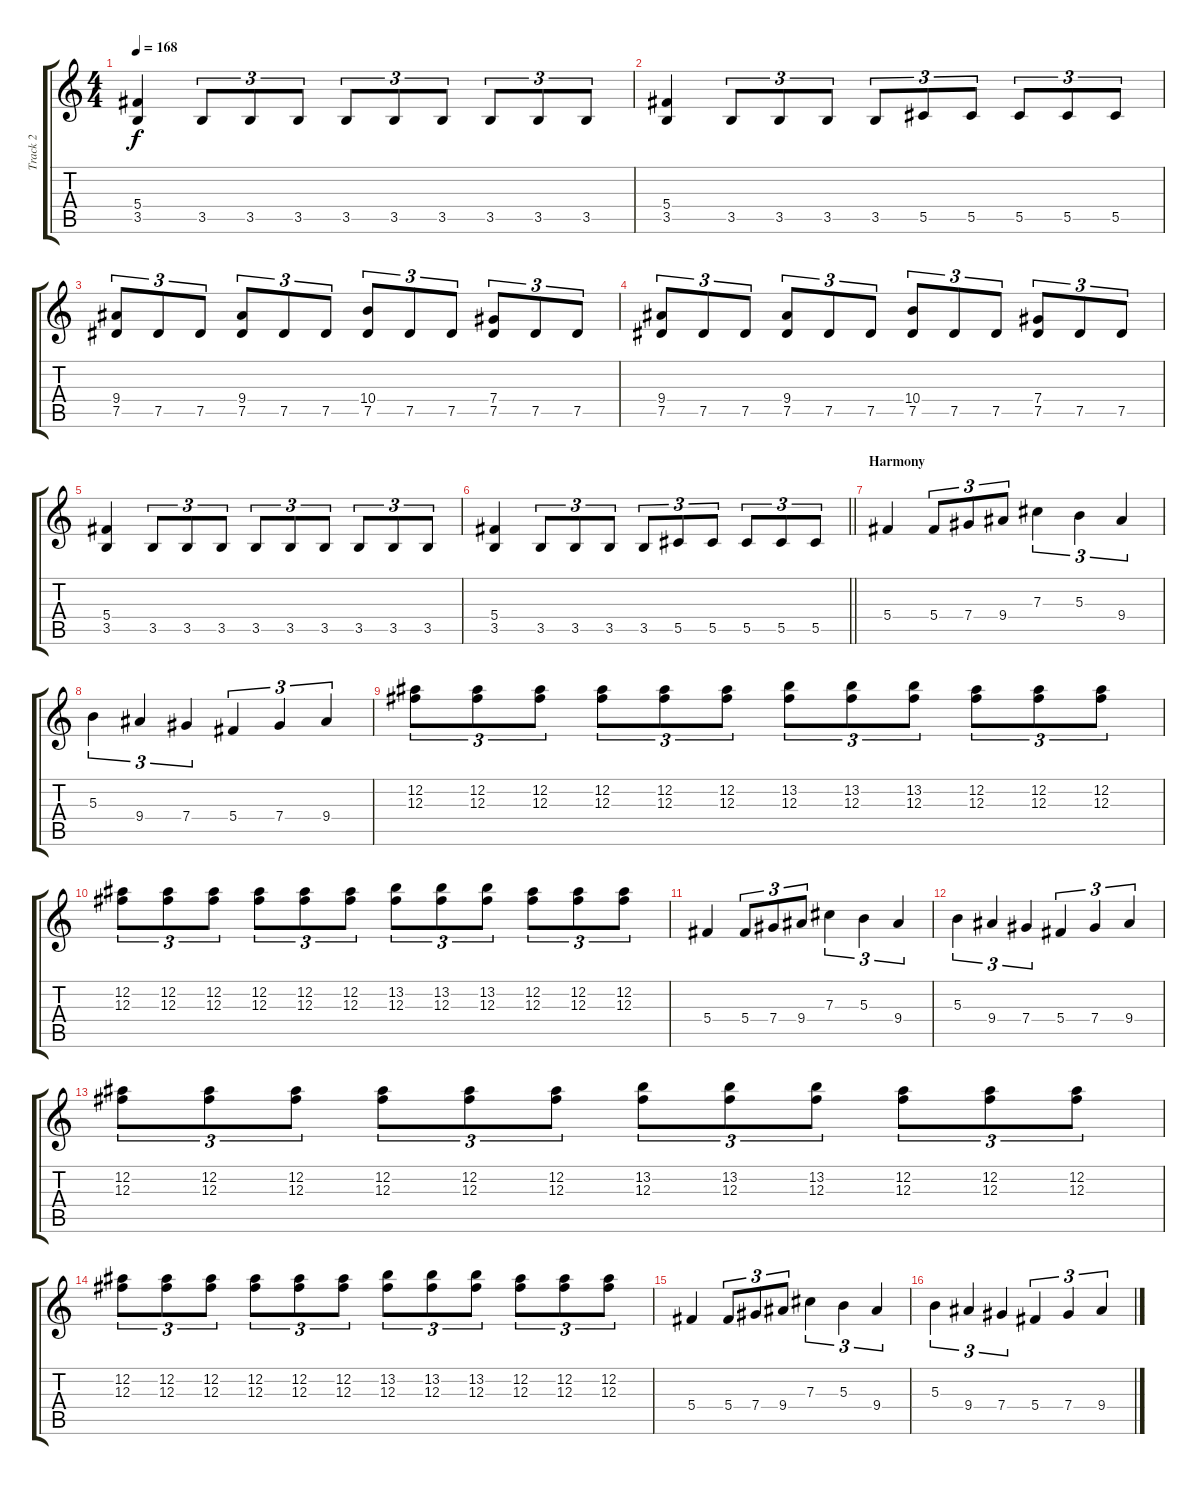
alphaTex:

\track ("Track 2" "Track 2") {instrument distortionguitar}
\staff {score tabs}
\tuning (Eb4 Bb3 Gb3 Db3 Ab2 Eb2) {hide}
\ts (4 4)
\tempo 168
\clef g2
\ks c
(5.4 3.5).4{dy f} 3.5.8{tu (3 2)} 3.5.8{tu (3 2)} 3.5.8{tu (3 2)} 3.5.8{tu (3 2)} 3.5.8{tu (3 2)} 3.5.8{tu (3 2)} 3.5.8{tu (3 2)} 3.5.8{tu (3 2)} 3.5.8{tu (3 2)} |
(5.4 3.5).4 3.5.8{tu (3 2)} 3.5.8{tu (3 2)} 3.5.8{tu (3 2)} 3.5.8{tu (3 2)} 5.5.8{tu (3 2)} 5.5.8{tu (3 2)} 5.5.8{tu (3 2)} 5.5.8{tu (3 2)} 5.5.8{tu (3 2)} |
(9.4 7.5).8{tu (3 2)} 7.5.8{tu (3 2)} 7.5.8{tu (3 2)} (9.4 7.5).8{tu (3 2)} 7.5.8{tu (3 2)} 7.5.8{tu (3 2)} (10.4 7.5).8{tu (3 2)} 7.5.8{tu (3 2)} 7.5.8{tu (3 2)} (7.4 7.5).8{tu (3 2)} 7.5.8{tu (3 2)} 7.5.8{tu (3 2)} |
(9.4 7.5).8{tu (3 2)} 7.5.8{tu (3 2)} 7.5.8{tu (3 2)} (9.4 7.5).8{tu (3 2)} 7.5.8{tu (3 2)} 7.5.8{tu (3 2)} (10.4 7.5).8{tu (3 2)} 7.5.8{tu (3 2)} 7.5.8{tu (3 2)} (7.4 7.5).8{tu (3 2)} 7.5.8{tu (3 2)} 7.5.8{tu (3 2)} |
(5.4 3.5).4 3.5.8{tu (3 2)} 3.5.8{tu (3 2)} 3.5.8{tu (3 2)} 3.5.8{tu (3 2)} 3.5.8{tu (3 2)} 3.5.8{tu (3 2)} 3.5.8{tu (3 2)} 3.5.8{tu (3 2)} 3.5.8{tu (3 2)} |
\barLineRight lightlight
(5.4 3.5).4 3.5.8{tu (3 2)} 3.5.8{tu (3 2)} 3.5.8{tu (3 2)} 3.5.8{tu (3 2)} 5.5.8{tu (3 2)} 5.5.8{tu (3 2)} 5.5.8{tu (3 2)} 5.5.8{tu (3 2)} 5.5.8{tu (3 2)} |
\section ("" "Harmony")
5.4.4 5.4.8{tu (3 2)} 7.4.8{tu (3 2)} 9.4.8{tu (3 2)} 7.3.4{tu (3 2)} 5.3.4{tu (3 2)} 9.4.4{tu (3 2)} |
5.3.4{tu (3 2)} 9.4.4{tu (3 2)} 7.4.4{tu (3 2)} 5.4.4{tu (3 2)} 7.4.4{tu (3 2)} 9.4.4{tu (3 2)} |
(12.2 12.3).8{tu (3 2)} (12.2 12.3).8{tu (3 2)} (12.2 12.3).8{tu (3 2)} (12.2 12.3).8{tu (3 2)} (12.2 12.3).8{tu (3 2)} (12.2 12.3).8{tu (3 2)} (13.2 12.3).8{tu (3 2)} (13.2 12.3).8{tu (3 2)} (13.2 12.3).8{tu (3 2)} (12.2 12.3).8{tu (3 2)} (12.2 12.3).8{tu (3 2)} (12.2 12.3).8{tu (3 2)} |
(12.2 12.3).8{tu (3 2)} (12.2 12.3).8{tu (3 2)} (12.2 12.3).8{tu (3 2)} (12.2 12.3).8{tu (3 2)} (12.2 12.3).8{tu (3 2)} (12.2 12.3).8{tu (3 2)} (13.2 12.3).8{tu (3 2)} (13.2 12.3).8{tu (3 2)} (13.2 12.3).8{tu (3 2)} (12.2 12.3).8{tu (3 2)} (12.2 12.3).8{tu (3 2)} (12.2 12.3).8{tu (3 2)} |
5.4.4 5.4.8{tu (3 2)} 7.4.8{tu (3 2)} 9.4.8{tu (3 2)} 7.3.4{tu (3 2)} 5.3.4{tu (3 2)} 9.4.4{tu (3 2)} |
5.3.4{tu (3 2)} 9.4.4{tu (3 2)} 7.4.4{tu (3 2)} 5.4.4{tu (3 2)} 7.4.4{tu (3 2)} 9.4.4{tu (3 2)} |
(12.2 12.3).8{tu (3 2)} (12.2 12.3).8{tu (3 2)} (12.2 12.3).8{tu (3 2)} (12.2 12.3).8{tu (3 2)} (12.2 12.3).8{tu (3 2)} (12.2 12.3).8{tu (3 2)} (13.2 12.3).8{tu (3 2)} (13.2 12.3).8{tu (3 2)} (13.2 12.3).8{tu (3 2)} (12.2 12.3).8{tu (3 2)} (12.2 12.3).8{tu (3 2)} (12.2 12.3).8{tu (3 2)} |
(12.2 12.3).8{tu (3 2)} (12.2 12.3).8{tu (3 2)} (12.2 12.3).8{tu (3 2)} (12.2 12.3).8{tu (3 2)} (12.2 12.3).8{tu (3 2)} (12.2 12.3).8{tu (3 2)} (13.2 12.3).8{tu (3 2)} (13.2 12.3).8{tu (3 2)} (13.2 12.3).8{tu (3 2)} (12.2 12.3).8{tu (3 2)} (12.2 12.3).8{tu (3 2)} (12.2 12.3).8{tu (3 2)} |
5.4.4 5.4.8{tu (3 2)} 7.4.8{tu (3 2)} 9.4.8{tu (3 2)} 7.3.4{tu (3 2)} 5.3.4{tu (3 2)} 9.4.4{tu (3 2)} |
5.3.4{tu (3 2)} 9.4.4{tu (3 2)} 7.4.4{tu (3 2)} 5.4.4{tu (3 2)} 7.4.4{tu (3 2)} 9.4.4{tu (3 2)}
